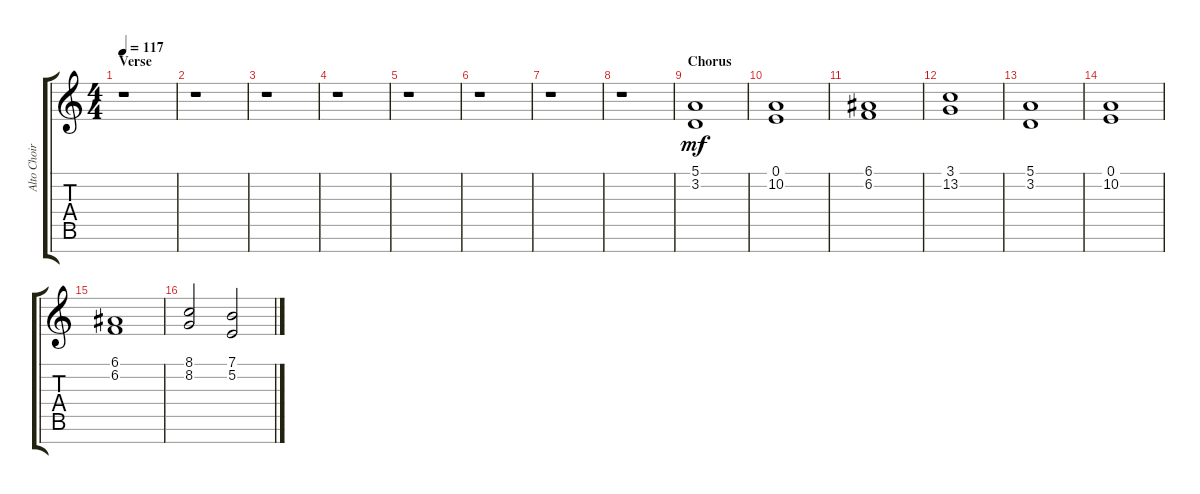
\track ("Alto Choir" "Alto Choir") {instrument choiraahs}
\staff {score tabs}
\tuning (E4 B3 G3 D3 A2 E2 B1) {hide}
\ts (4 4)
\section ("" "Verse")
\tempo 117
\clef g2
\ks c
r.1{dy mf} |
r.1 |
r.1 |
r.1 |
r.1 |
r.1 |
r.1 |
r.1 |
\section ("" "Chorus")
(5.1 3.2).1 |
(0.1 10.2).1 |
(6.1 6.2).1 |
(3.1 13.2).1 |
(5.1 3.2).1 |
(0.1 10.2).1 |
(6.1 6.2).1 |
(8.1 8.2).2 (7.1 5.2).2
